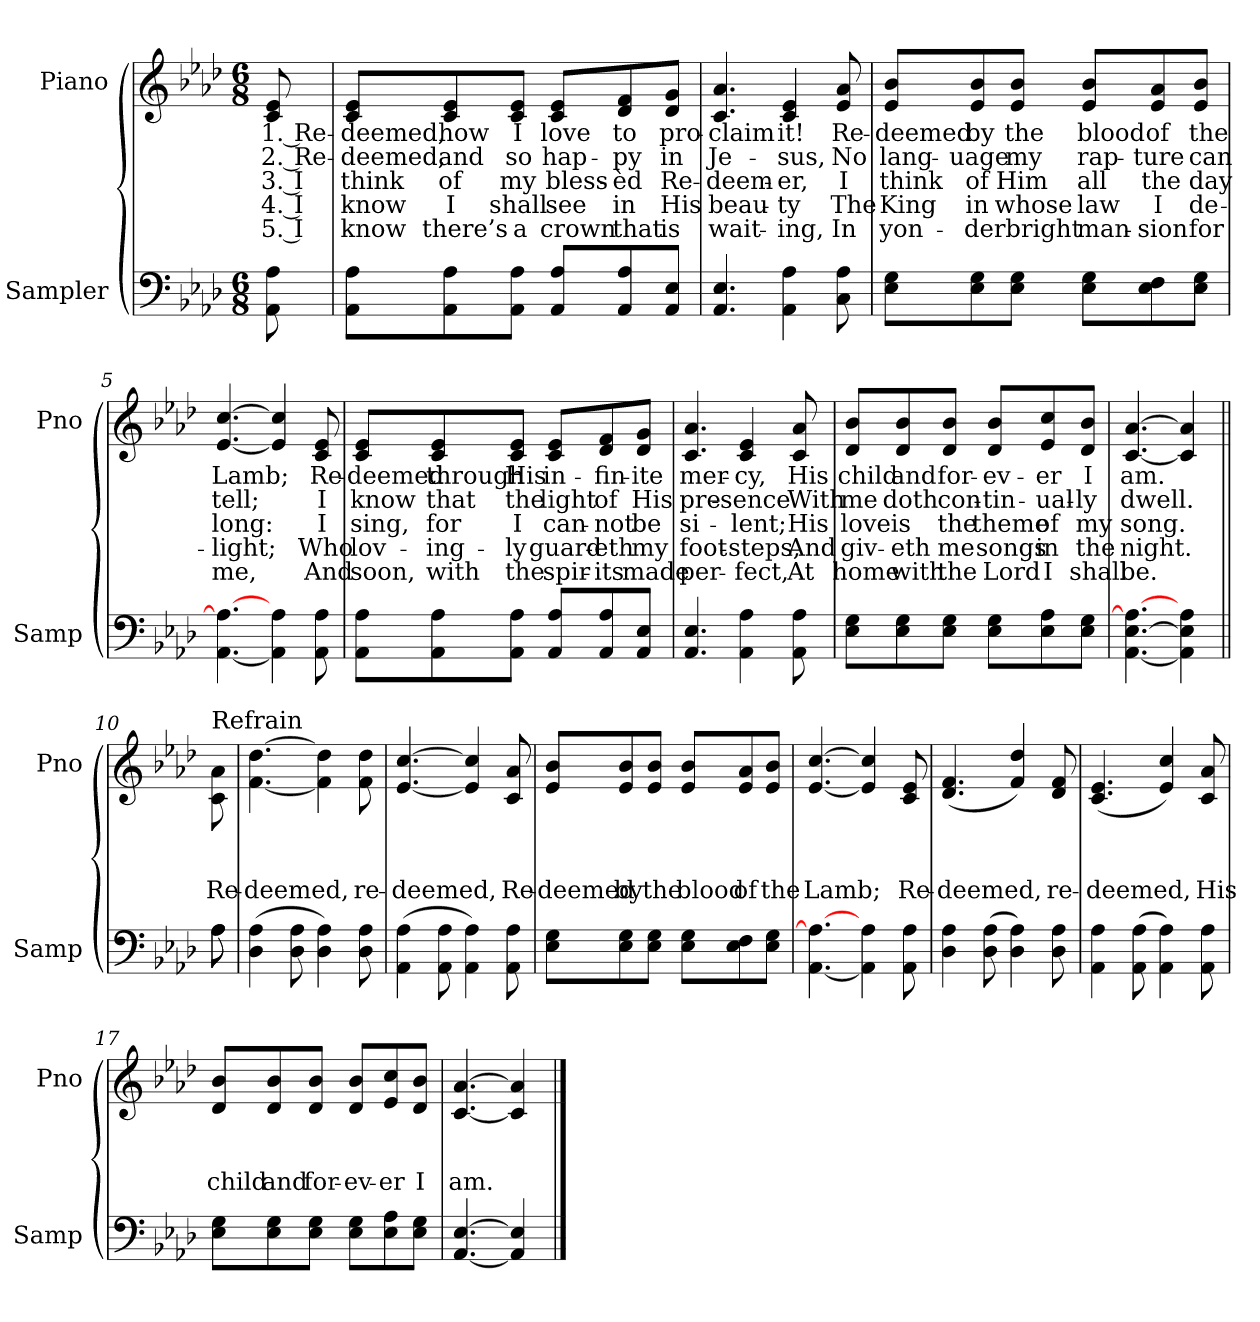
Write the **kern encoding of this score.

**kern	**kern	**text	**text	**text	**text	**text
*part2	*part1	*part1	*part1	*part1	*part1	*part1
*staff2	*staff1	*staff1	*staff1	*staff1	*staff1	*staff1
*I"Sampler	*I"Piano	*	*	*	*	*
*I'Samp	*I'Pno	*	*	*	*	*
*clefF4	*clefG2	*	*	*	*	*
*k[b-e-a-d-]	*k[b-e-a-d-]	*	*	*	*	*
*A-:	*A-:	*	*	*	*	*
*M6/8	*M6/8	*	*	*	*	*
=1	=1	=1	=1	=1	=1	=1
8AA-\ 8A-\	8c/ 8e-/	1. Re-	2. Re-	3. I	4. I	5. I
=2	=2	=2	=2	=2	=2	=2
8AA-\ 8A-\L	8c/ 8e-/L	-deemed,	-deemed,	think	know	know
8AA-\ 8A-\	8c/ 8e-/	how	and	of	I	there’s
8AA-\ 8A-\J	8c/ 8e-/J	I	so	my	shall	a
8AA-/ 8A-/L	8c/ 8e-/L	love	hap-	bless-	see	crown
8AA-/ 8A-/	8d-/ 8f/	to	-py	-èd	in	that
8AA-/ 8E-/J	8d-/ 8g/J	pro-	in	Re-	His	is
=3	=3	=3	=3	=3	=3	=3
4.AA-/ 4.E-/	4.c/ 4.a-/	-claim	Je-	-deem-	beau-	wait-
4AA-\ 4A-\	4c/ 4e-/	it!	-sus,	-er,	-ty	-ing,
8C\ 8A-\	8e-/ 8a-/	Re-	No	I	The	In
=4	=4	=4	=4	=4	=4	=4
8E-\ 8G\L	8e-/ 8b-/L	-deemed	lang-	think	King	yon-
8E-\ 8G\	8e-/ 8b-/	by	-uage	of	in	-der
8E-\ 8G\J	8e-/ 8b-/J	the	my	Him	whose	bright
8E-\ 8G\L	8e-/ 8b-/L	blood	rap-	all	law	man-
8E-\ 8F\	8e-/ 8a-/	of	-ture	the	I	-sion
8E-\ 8G\J	8e-/ 8b-/J	the	can	day	de-	for
=5	=5	=5	=5	=5	=5	=5
[4.AA- 4.A-_	[4.e-/ [4.cc/	Lamb;	tell;	long:	-light;	me,
4AA-] 4A-	4e-/] 4cc/]	.	.	.	.	.
8AA-\ 8A-\	8c/ 8e-/	Re-	I	I	Who	And
=6	=6	=6	=6	=6	=6	=6
8AA-\ 8A-\L	8c/ 8e-/L	-deemed	know	sing,	lov-	soon,
8AA-\ 8A-\	8c/ 8e-/	through	that	for	-ing-	with
8AA-\ 8A-\J	8c/ 8e-/J	His	the	I	-ly	the
8AA-/ 8A-/L	8c/ 8e-/L	in-	light	can-	guard-	spir-
8AA-/ 8A-/	8d-/ 8f/	-fin-	of	-not	-eth	-its
8AA-/ 8E-/J	8d-/ 8g/J	-ite	His	be	my	made
=7	=7	=7	=7	=7	=7	=7
4.AA-/ 4.E-/	4.c/ 4.a-/	mer-	pre-	si-	foot-	per-
4AA-\ 4A-\	4c/ 4e-/	-cy,	-sence	-lent;	-steps,	-fect,
8AA-\ 8A-\	8c/ 8a-/	His	With	His	And	At
=8	=8	=8	=8	=8	=8	=8
8E-\ 8G\L	8d-/ 8b-/L	child	me	love	giv-	home
8E-\ 8G\	8d-/ 8b-/	and	doth	is	-eth	with
8E-\ 8G\J	8d-/ 8b-/J	for-	con-	the	me	the
8E-\ 8G\L	8d-/ 8b-/L	-ev-	-tin-	theme	songs	Lord
8E-\ 8A-\	8e-/ 8cc/	-er	-ual-	of	in	I
8E-\ 8G\J	8d-/ 8b-/J	I	-ly	my	the	shall
=9	=9	=9	=9	=9	=9	=9
[4.AA- [4.E- 4.A-_	[4.c/ [4.a-/	am.	dwell.	song.	night.	be.
4AA-\] 4E-\] 4A-\	4c/] 4a-/]	.	.	.	.	.
=10||	=10||	=10||	=10||	=10||	=10||	=10||
*^	*	*	*	*	*	*
!	!	!LO:TX:t=Refrain	!	!	!	!	!
8A-\	8A-	8c\ 8a-\	.	.	Re-	.	.
*v	*v	*	*	*	*	*	*
=11	=11	=11	=11	=11	=11	=11
(4D-\ 4A-\	[4.f\ [4.dd-\	.	.	-deemed,	.	.
8D-\ 8A-\	.	.	.	.	.	.
4D-\ 4A-\)	4f\] 4dd-\]	.	.	.	.	.
8D-\ 8A-\	8f\ 8dd-\	.	.	re-	.	.
=12	=12	=12	=12	=12	=12	=12
(4AA-\ 4A-\	[4.e-/ [4.cc/	.	.	-deemed,	.	.
8AA-\ 8A-\	.	.	.	.	.	.
4AA-\ 4A-\)	4e-] 4cc]	.	.	.	.	.
8AA-\ 8A-\	8c 8a-	.	.	Re-	.	.
=13	=13	=13	=13	=13	=13	=13
8E-\ 8G\L	8e-/ 8b-/L	.	.	-deemed	.	.
8E-\ 8G\	8e-/ 8b-/	.	.	by	.	.
8E-\ 8G\J	8e-/ 8b-/J	.	.	the	.	.
8E-\ 8G\L	8e-/ 8b-/L	.	.	blood	.	.
8E-\ 8F\	8e-/ 8a-/	.	.	of	.	.
8E-\ 8G\J	8e-/ 8b-/J	.	.	the	.	.
=14	=14	=14	=14	=14	=14	=14
[4.AA-\ 4.A-\_	[4.e-/ [4.cc/	.	.	Lamb;	.	.
4AA-\] 4A-\	4e-/] 4cc/]	.	.	.	.	.
8AA-\ 8A-\	8c/ 8e-/	.	.	Re-	.	.
=15	=15	=15	=15	=15	=15	=15
4D-\ 4A-\	(4.d-/ 4.f/	.	.	-deemed,	.	.
(8D-\ 8A-\	.	.	.	.	.	.
4D-\ 4A-\)	4f/ 4dd-/)	.	.	.	.	.
8D-\ 8A-\	8d-/ 8f/	.	.	re-	.	.
=16	=16	=16	=16	=16	=16	=16
4AA-\ 4A-\	(4.c/ 4.e-/	.	.	-deemed,	.	.
(8AA-\ 8A-\	.	.	.	.	.	.
4AA- 4A-)	4e-/ 4cc/)	.	.	.	.	.
8AA-\ 8A-\	8c 8a-	.	.	His	.	.
=17	=17	=17	=17	=17	=17	=17
8E-\ 8G\L	8d-/ 8b-/L	.	.	child	.	.
8E-\ 8G\	8d-/ 8b-/	.	.	and	.	.
8E-\ 8G\J	8d-/ 8b-/J	.	.	for-	.	.
8E-\ 8G\L	8d-/ 8b-/L	.	.	-ev-	.	.
8E-\ 8A-\	8e-/ 8cc/	.	.	-er	.	.
8E-\ 8G\J	8d-/ 8b-/J	.	.	I	.	.
=18	=18	=18	=18	=18	=18	=18
[4.AA- [4.E-	[4.c [4.a-	.	.	am.	.	.
4AA-] 4E-]	4c] 4a-]	.	.	.	.	.
==	==	==	==	==	==	==
*-	*-	*-	*-	*-	*-	*-
